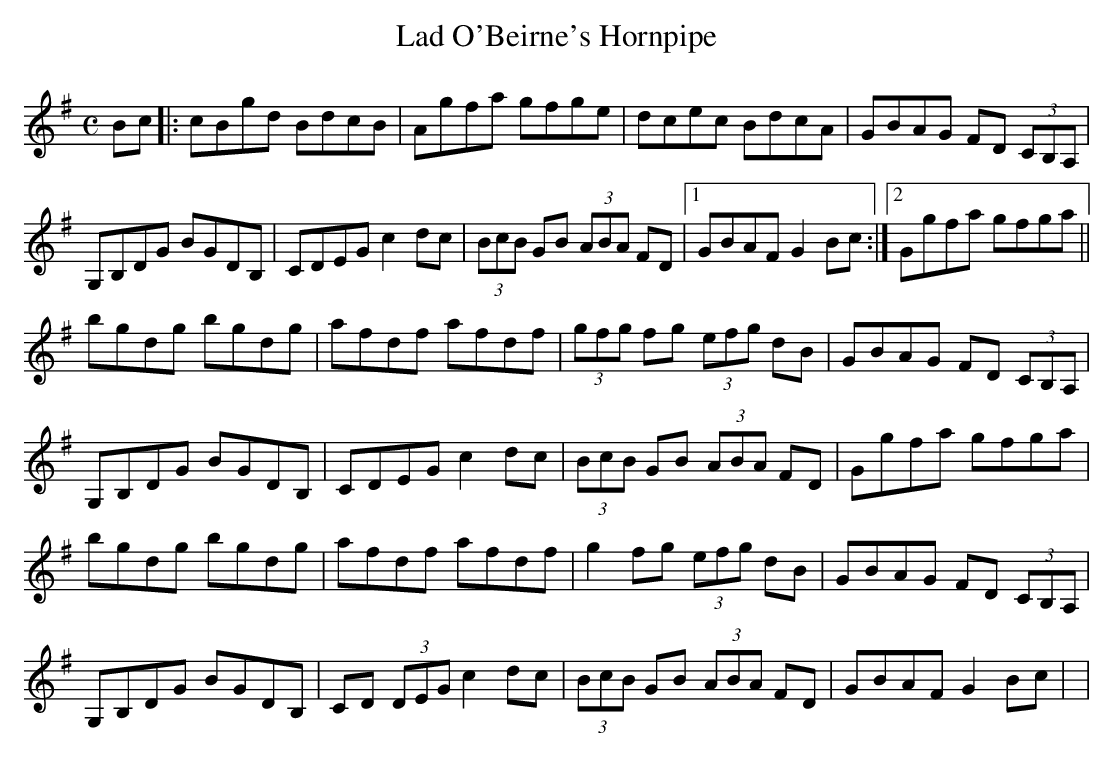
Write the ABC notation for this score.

X:1
T:Lad O'Beirne's Hornpipe
M:C
L:1/8
K:G
Bc|:cBgd BdcB|Agfa gfge|dcec BdcA|GBAG FD (3CB,A,|
G,B,DG BGDB,|CDEG c2 dc|\
(3BcB GB (3ABA FD|1 GBAF G2 Bc :|2 Ggfa gfga ||
bgdg bgdg|afdf afdf|(3gfg fg (3efg dB|GBAG FD (3CB,A,|
G,B,DG BGDB,|CDEG c2 dc|(3BcB GB (3ABA FD|Ggfa gfga|
bgdg bgdg|afdf afdf|g2 fg (3efg dB|GBAG FD (3CB,A,|
G,B,DG BGDB,|CD (3DEG c2 dc|(3BcB GB (3ABA FD|GBAF G2 Bc |>|
